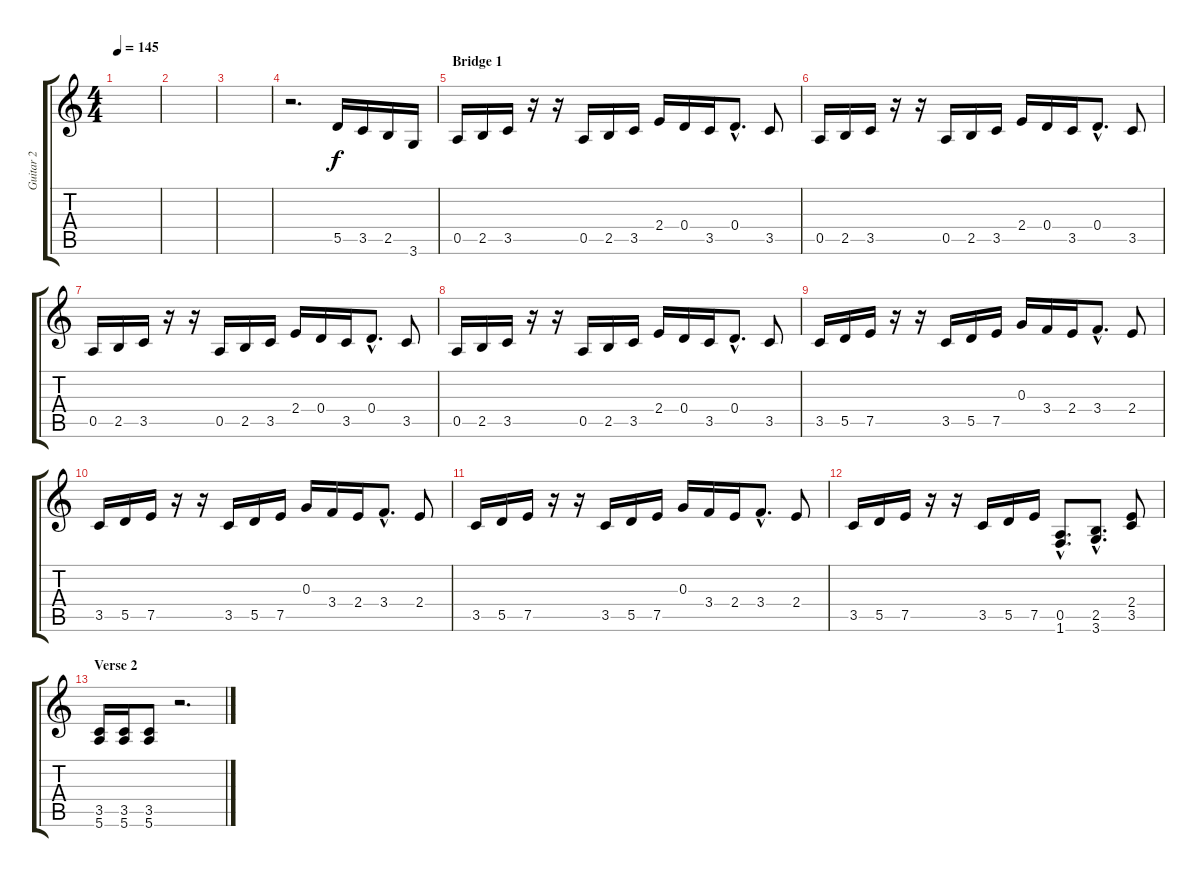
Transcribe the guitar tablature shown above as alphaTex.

\track ("Guitar 2" "Guitar 2") {instrument distortionguitar}
\staff {score tabs}
\tuning (E4 B3 G3 D3 A2 E2) {hide}
\ts (4 4)
\tempo 145
\clef g2
\ks c
|
|
|
r.2{d} 5.5.16 3.5.16 2.5.16 3.6.16 |
\section ("" "Bridge 1")
0.5.16 2.5.16 3.5.16 r.16 r.16 0.5.16 2.5.16 3.5.16 2.4.16 0.4.16 3.5.16 0.4{hac}.8{d} 3.5.8 |
0.5.16 2.5.16 3.5.16 r.16 r.16 0.5.16 2.5.16 3.5.16 2.4.16 0.4.16 3.5.16 0.4{hac}.8{d} 3.5.8 |
0.5.16 2.5.16 3.5.16 r.16 r.16 0.5.16 2.5.16 3.5.16 2.4.16 0.4.16 3.5.16 0.4{hac}.8{d} 3.5.8 |
0.5.16 2.5.16 3.5.16 r.16 r.16 0.5.16 2.5.16 3.5.16 2.4.16 0.4.16 3.5.16 0.4{hac}.8{d} 3.5.8 |
3.5.16 5.5.16 7.5.16 r.16 r.16 3.5.16 5.5.16 7.5.16 0.3.16 3.4.16 2.4.16 3.4{hac}.8{d} 2.4.8 |
3.5.16 5.5.16 7.5.16 r.16 r.16 3.5.16 5.5.16 7.5.16 0.3.16 3.4.16 2.4.16 3.4{hac}.8{d} 2.4.8 |
3.5.16 5.5.16 7.5.16 r.16 r.16 3.5.16 5.5.16 7.5.16 0.3.16 3.4.16 2.4.16 3.4{hac}.8{d} 2.4.8 |
3.5.16 5.5.16 7.5.16 r.16 r.16 3.5.16 5.5.16 7.5.16 (0.5{hac} 1.6{hac}).8{d} (2.5{hac} 3.6{hac}).8{d} (2.4 3.5).8 |
\section ("" "Verse 2")
(3.5 5.6).16 (3.5 5.6).16 (3.5 5.6).8 r.2{d}
